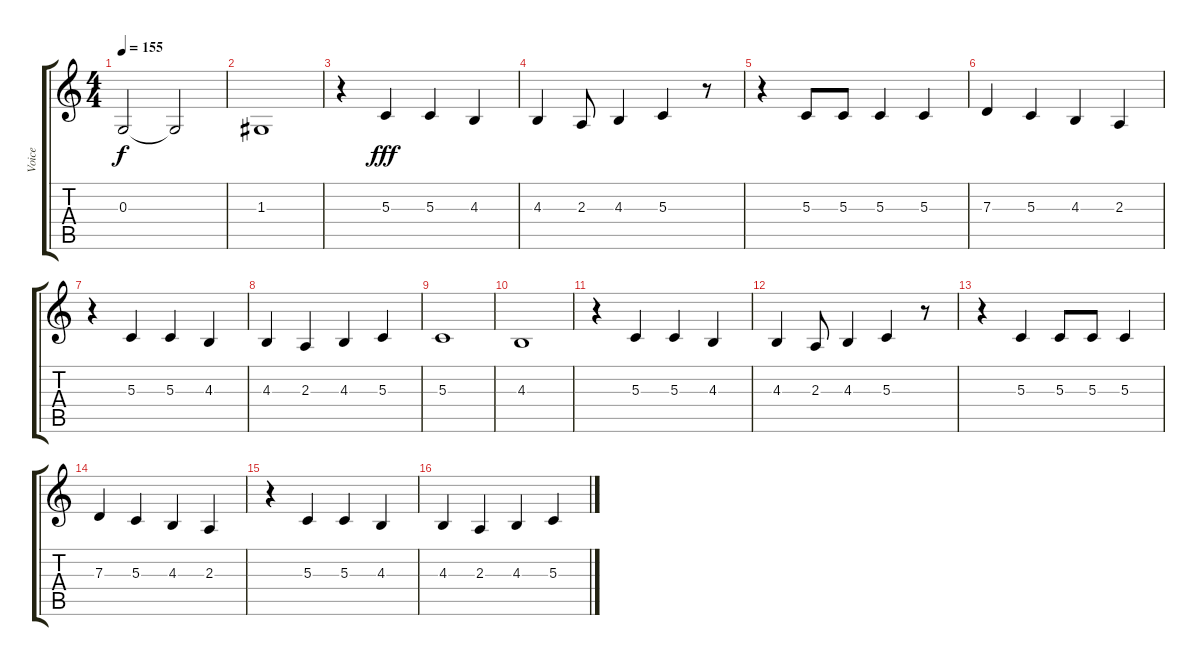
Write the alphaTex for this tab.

\track ("Voice" "Voice") {instrument cello}
\staff {score tabs}
\tuning (E4 B3 G3 D3 A2 E2) {hide}
\ts (4 4)
\tempo 155
\clef g2
\ks c
0.3.2{dy f} 0.3{t}.2 |
1.3.1 |
r.4 5.3.4{dy fff} 5.3.4 4.3.4 |
4.3.4 2.3.8 4.3.4 5.3.4 r.8 |
r.4 5.3.8 5.3.8 5.3.4 5.3.4 |
7.3.4 5.3.4 4.3.4 2.3.4 |
r.4 5.3.4 5.3.4 4.3.4 |
4.3.4 2.3.4 4.3.4 5.3.4 |
5.3.1 |
4.3.1 |
r.4 5.3.4 5.3.4 4.3.4 |
4.3.4 2.3.8 4.3.4 5.3.4 r.8 |
r.4 5.3.4 5.3.8 5.3.8 5.3.4 |
7.3.4 5.3.4 4.3.4 2.3.4 |
r.4 5.3.4 5.3.4 4.3.4 |
4.3.4 2.3.4 4.3.4 5.3.4
